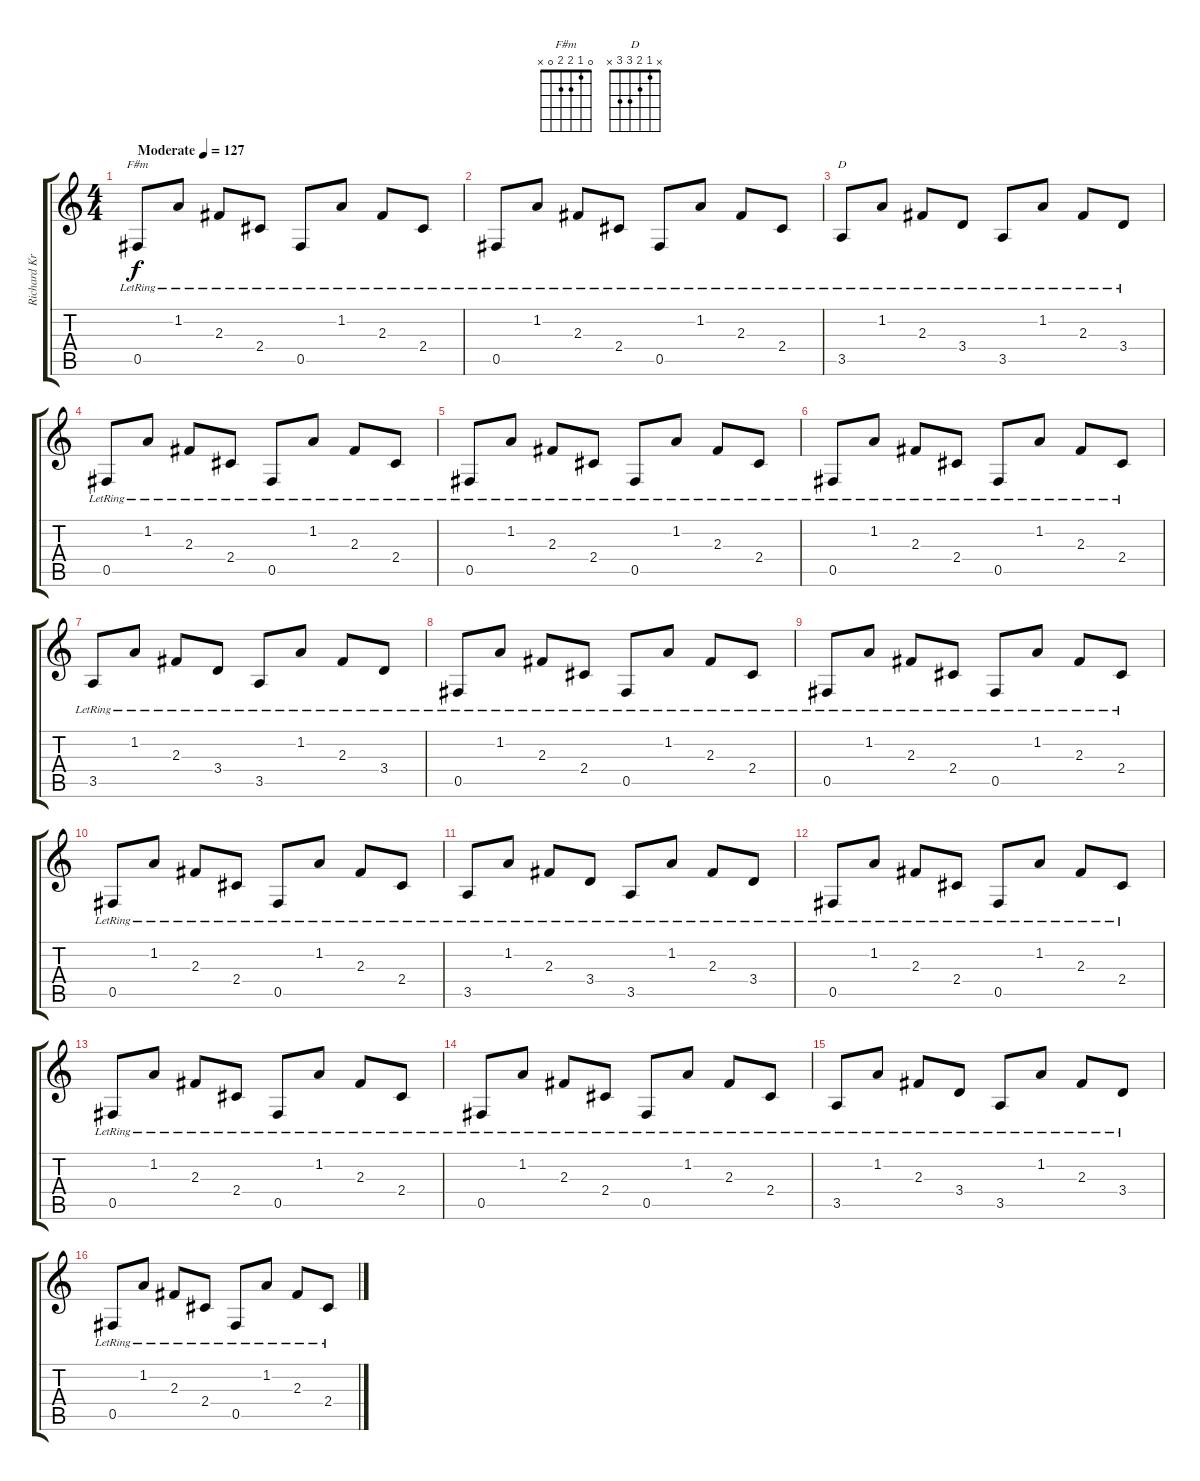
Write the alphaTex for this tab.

\track ("Richard Kruspe - Guitar I" "Richard Kr") {instrument acousticguitarsteel}
\staff {score tabs}
\tuning (Db4 Ab3 E3 B2 Gb2 Db2) {hide}
\chord ("F#m" 0 1 2 2 0 x)
\chord ("D" x 1 2 3 3 x)
\ts (4 4)
\tempo (127 "Moderate")
\clef g2
\ks c
0.5{lr}.8{ch "F#m" dy f instrument acousticguitarsteel} 1.2{lr}.8 2.3{lr}.8 2.4{lr}.8 0.5{lr}.8 1.2{lr}.8 2.3{lr}.8 2.4{lr}.8 |
0.5{lr}.8 1.2{lr}.8 2.3{lr}.8 2.4{lr}.8 0.5{lr}.8 1.2{lr}.8 2.3{lr}.8 2.4{lr}.8 |
3.5{lr}.8{ch "D"} 1.2{lr}.8 2.3{lr}.8 3.4{lr}.8 3.5{lr}.8 1.2{lr}.8 2.3{lr}.8 3.4{lr}.8 |
0.5{lr}.8 1.2{lr}.8 2.3{lr}.8 2.4{lr}.8 0.5{lr}.8 1.2{lr}.8 2.3{lr}.8 2.4{lr}.8 |
0.5{lr}.8 1.2{lr}.8 2.3{lr}.8 2.4{lr}.8 0.5{lr}.8 1.2{lr}.8 2.3{lr}.8 2.4{lr}.8 |
0.5{lr}.8 1.2{lr}.8 2.3{lr}.8 2.4{lr}.8 0.5{lr}.8 1.2{lr}.8 2.3{lr}.8 2.4{lr}.8 |
3.5{lr}.8 1.2{lr}.8 2.3{lr}.8 3.4{lr}.8 3.5{lr}.8 1.2{lr}.8 2.3{lr}.8 3.4{lr}.8 |
0.5{lr}.8 1.2{lr}.8 2.3{lr}.8 2.4{lr}.8 0.5{lr}.8 1.2{lr}.8 2.3{lr}.8 2.4{lr}.8 |
0.5{lr}.8 1.2{lr}.8 2.3{lr}.8 2.4{lr}.8 0.5{lr}.8 1.2{lr}.8 2.3{lr}.8 2.4{lr}.8 |
0.5{lr}.8 1.2{lr}.8 2.3{lr}.8 2.4{lr}.8 0.5{lr}.8 1.2{lr}.8 2.3{lr}.8 2.4{lr}.8 |
3.5{lr}.8 1.2{lr}.8 2.3{lr}.8 3.4{lr}.8 3.5{lr}.8 1.2{lr}.8 2.3{lr}.8 3.4{lr}.8 |
0.5{lr}.8 1.2{lr}.8 2.3{lr}.8 2.4{lr}.8 0.5{lr}.8 1.2{lr}.8 2.3{lr}.8 2.4{lr}.8 |
0.5{lr}.8 1.2{lr}.8 2.3{lr}.8 2.4{lr}.8 0.5{lr}.8 1.2{lr}.8 2.3{lr}.8 2.4{lr}.8 |
0.5{lr}.8 1.2{lr}.8 2.3{lr}.8 2.4{lr}.8 0.5{lr}.8 1.2{lr}.8 2.3{lr}.8 2.4{lr}.8 |
3.5{lr}.8 1.2{lr}.8 2.3{lr}.8 3.4{lr}.8 3.5{lr}.8 1.2{lr}.8 2.3{lr}.8 3.4{lr}.8 |
0.5{lr}.8 1.2{lr}.8 2.3{lr}.8 2.4{lr}.8 0.5{lr}.8 1.2{lr}.8 2.3{lr}.8 2.4{lr}.8
